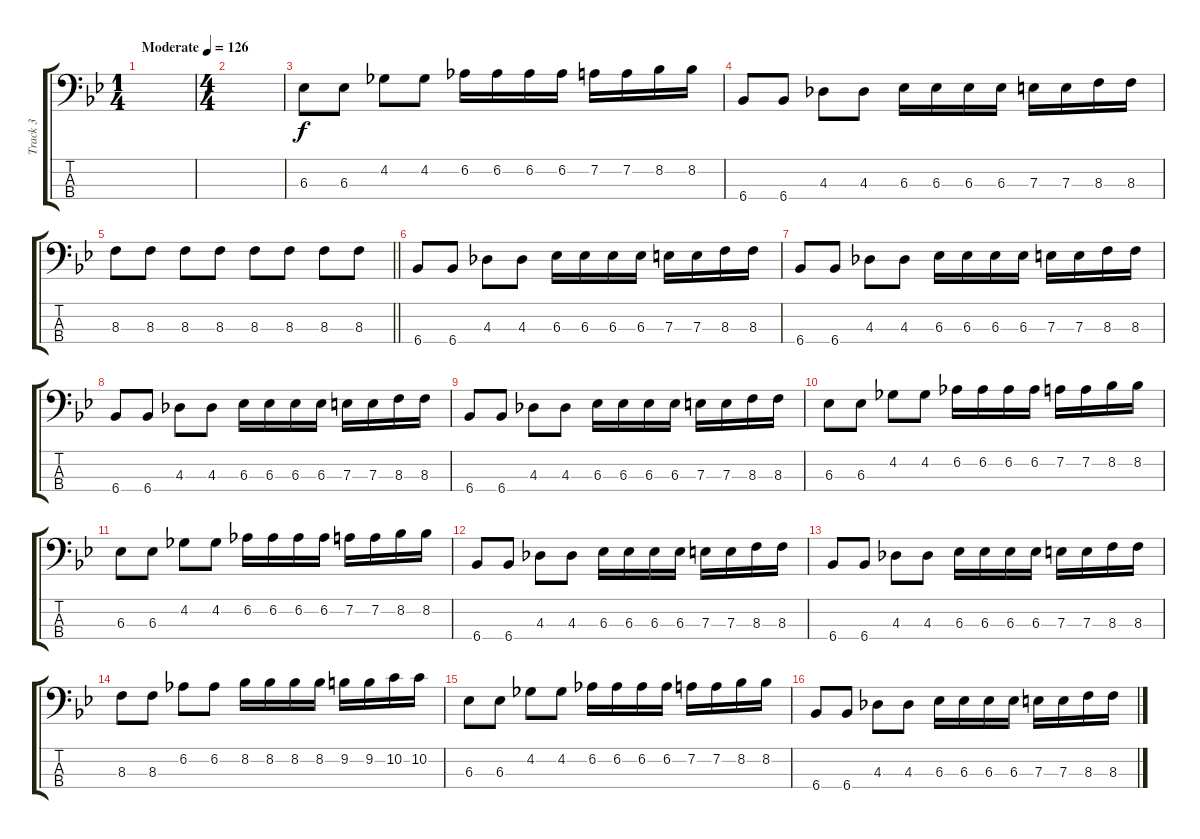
\track ("Track 3" "Track 3") {instrument electricbassfinger}
\staff {score tabs}
\tuning (G2 D2 A1 E1) {hide}
\ts (1 4)
\tempo (126 "Moderate")
\clef f4
\ks bb
|
\ts (4 4)
|
6.3.8 6.3.8 4.2.8 4.2.8 6.2.16 6.2.16 6.2.16 6.2.16 7.2.16 7.2.16 8.2.16 8.2.16 |
6.4.8 6.4.8 4.3.8 4.3.8 6.3.16 6.3.16 6.3.16 6.3.16 7.3.16 7.3.16 8.3.16 8.3.16 |
\barLineRight lightlight
8.3.8 8.3.8 8.3.8 8.3.8 8.3.8 8.3.8 8.3.8 8.3.8 |
6.4.8 6.4.8 4.3.8 4.3.8 6.3.16 6.3.16 6.3.16 6.3.16 7.3.16 7.3.16 8.3.16 8.3.16 |
6.4.8 6.4.8 4.3.8 4.3.8 6.3.16 6.3.16 6.3.16 6.3.16 7.3.16 7.3.16 8.3.16 8.3.16 |
6.4.8 6.4.8 4.3.8 4.3.8 6.3.16 6.3.16 6.3.16 6.3.16 7.3.16 7.3.16 8.3.16 8.3.16 |
6.4.8 6.4.8 4.3.8 4.3.8 6.3.16 6.3.16 6.3.16 6.3.16 7.3.16 7.3.16 8.3.16 8.3.16 |
6.3.8 6.3.8 4.2.8 4.2.8 6.2.16 6.2.16 6.2.16 6.2.16 7.2.16 7.2.16 8.2.16 8.2.16 |
6.3.8 6.3.8 4.2.8 4.2.8 6.2.16 6.2.16 6.2.16 6.2.16 7.2.16 7.2.16 8.2.16 8.2.16 |
6.4.8 6.4.8 4.3.8 4.3.8 6.3.16 6.3.16 6.3.16 6.3.16 7.3.16 7.3.16 8.3.16 8.3.16 |
6.4.8 6.4.8 4.3.8 4.3.8 6.3.16 6.3.16 6.3.16 6.3.16 7.3.16 7.3.16 8.3.16 8.3.16 |
8.3.8 8.3.8 6.2.8 6.2.8 8.2.16 8.2.16 8.2.16 8.2.16 9.2.16 9.2.16 10.2.16 10.2.16 |
6.3.8 6.3.8 4.2.8 4.2.8 6.2.16 6.2.16 6.2.16 6.2.16 7.2.16 7.2.16 8.2.16 8.2.16 |
6.4.8 6.4.8 4.3.8 4.3.8 6.3.16 6.3.16 6.3.16 6.3.16 7.3.16 7.3.16 8.3.16 8.3.16
